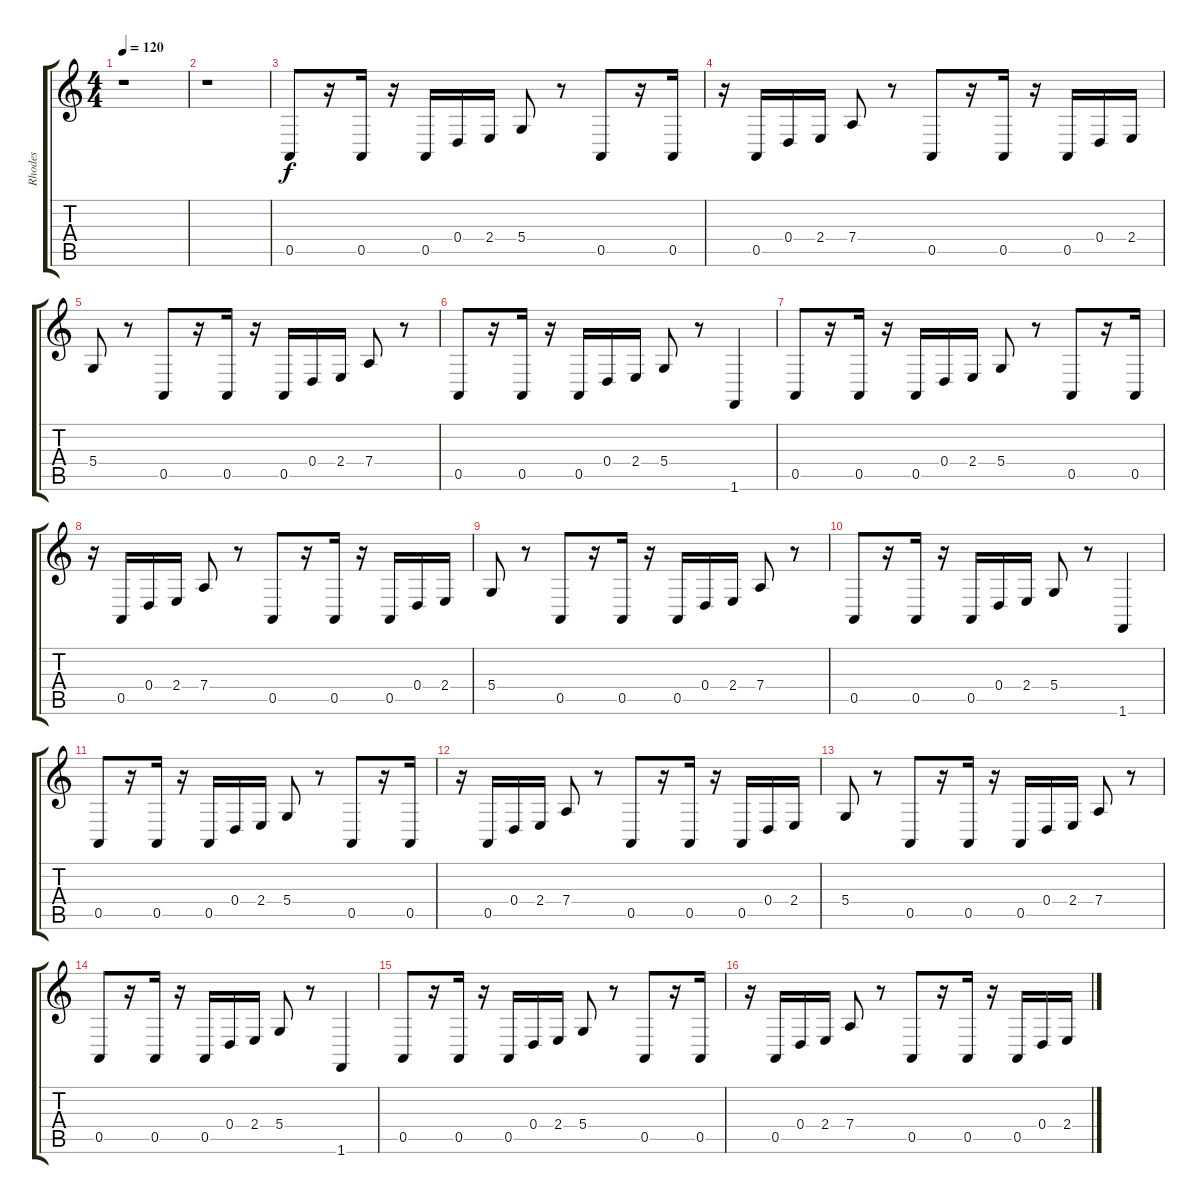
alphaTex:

\track ("Rhodes" "Rhodes") {instrument electricpiano1}
\staff {score tabs}
\tuning (E4 B3 G3 D3 A2 E2) {hide}
\ts (4 4)
\tempo 120
\clef g2
\ks c
r.1{dy f} |
r.1 |
0.5.8 r.16 0.5.16 r.16 0.5.16 0.4.16 2.4.16 5.4.8 r.8 0.5.8 r.16 0.5.16 |
r.16 0.5.16 0.4.16 2.4.16 7.4.8 r.8 0.5.8 r.16 0.5.16 r.16 0.5.16 0.4.16 2.4.16 |
5.4.8 r.8 0.5.8 r.16 0.5.16 r.16 0.5.16 0.4.16 2.4.16 7.4.8 r.8 |
0.5.8 r.16 0.5.16 r.16 0.5.16 0.4.16 2.4.16 5.4.8 r.8 1.6.4 |
0.5.8 r.16 0.5.16 r.16 0.5.16 0.4.16 2.4.16 5.4.8 r.8 0.5.8 r.16 0.5.16 |
r.16 0.5.16 0.4.16 2.4.16 7.4.8 r.8 0.5.8 r.16 0.5.16 r.16 0.5.16 0.4.16 2.4.16 |
5.4.8 r.8 0.5.8 r.16 0.5.16 r.16 0.5.16 0.4.16 2.4.16 7.4.8 r.8 |
0.5.8 r.16 0.5.16 r.16 0.5.16 0.4.16 2.4.16 5.4.8 r.8 1.6.4 |
0.5.8 r.16 0.5.16 r.16 0.5.16 0.4.16 2.4.16 5.4.8 r.8 0.5.8 r.16 0.5.16 |
r.16 0.5.16 0.4.16 2.4.16 7.4.8 r.8 0.5.8 r.16 0.5.16 r.16 0.5.16 0.4.16 2.4.16 |
5.4.8 r.8 0.5.8 r.16 0.5.16 r.16 0.5.16 0.4.16 2.4.16 7.4.8 r.8 |
0.5.8 r.16 0.5.16 r.16 0.5.16 0.4.16 2.4.16 5.4.8 r.8 1.6.4 |
0.5.8 r.16 0.5.16 r.16 0.5.16 0.4.16 2.4.16 5.4.8 r.8 0.5.8 r.16 0.5.16 |
r.16 0.5.16 0.4.16 2.4.16 7.4.8 r.8 0.5.8 r.16 0.5.16 r.16 0.5.16 0.4.16 2.4.16
